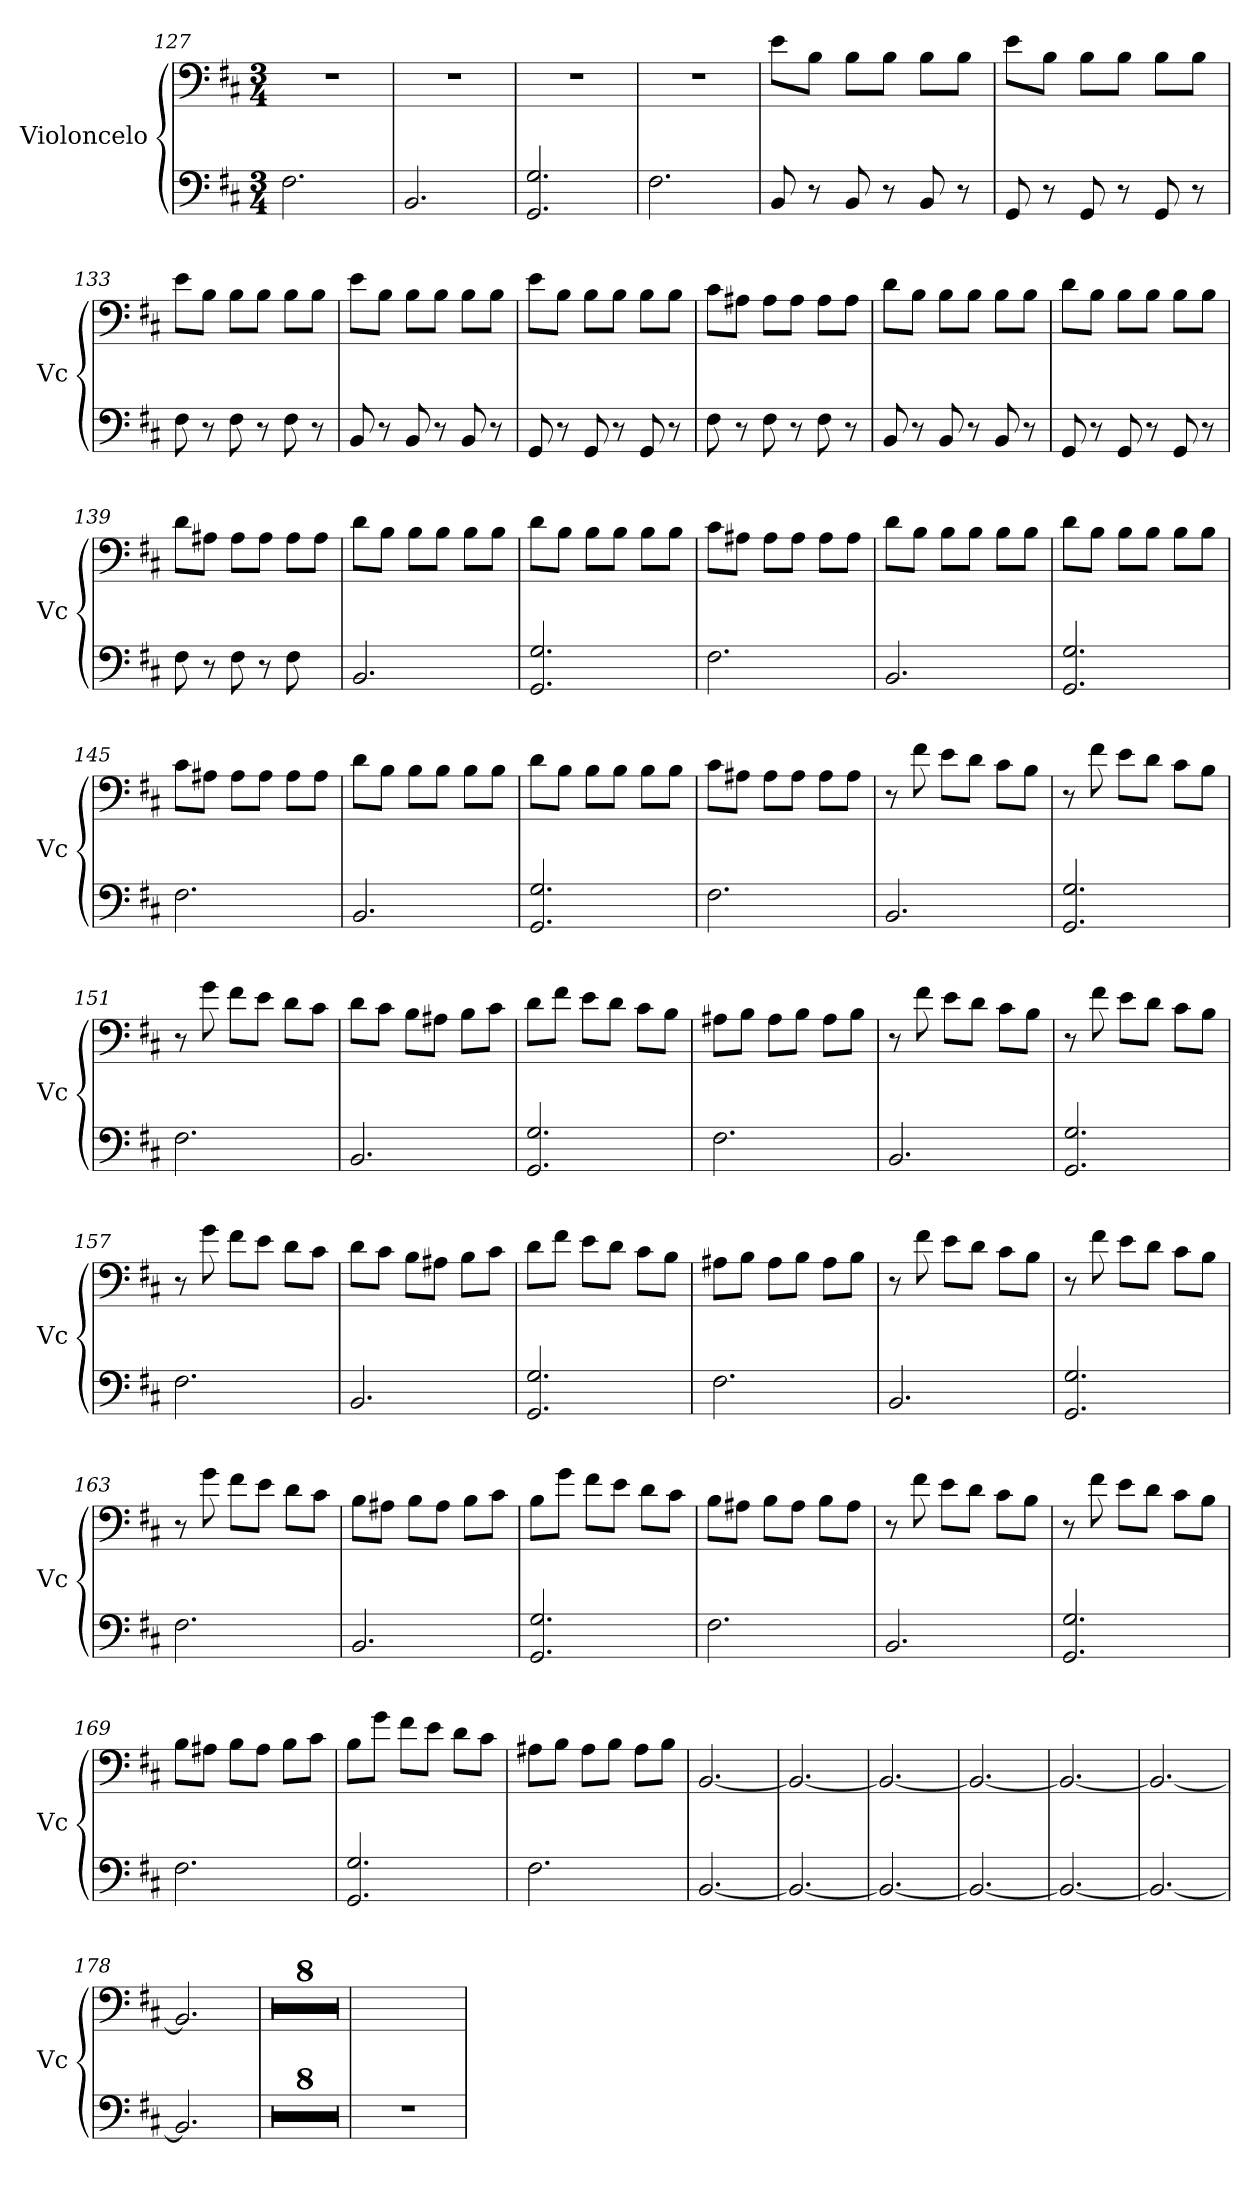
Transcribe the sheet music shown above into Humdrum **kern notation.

**kern	**kern
*part2	*part1
*staff2	*staff1
*I"Violoncelo	*I"Violoncelo
*I'Vc	*I'Vc
*clefF4	*clefF4
*k[f#c#]	*k[f#c#]
*M3/4	*M3/4
=127	=127
2.F#\	2.r
=128	=128
2.BB/	2.r
=129	=129
2.GG/ 2.G/	2.r
=130	=130
2.F#\	2.r
!!LO:LB:g=z
=131	=131
8BB/	8e\L
8r	8B\J
8BB/	8B\L
8r	8B\J
8BB/	8B\L
8r	8B\J
=132	=132
8GG/	8e\L
8r	8B\J
8GG/	8B\L
8r	8B\J
8GG/	8B\L
8r	8B\J
=133	=133
8F#\	8e\L
8r	8B\J
8F#\	8B\L
8r	8B\J
8F#\	8B\L
8r	8B\J
=134	=134
8BB/	8e\L
8r	8B\J
8BB/	8B\L
8r	8B\J
8BB/	8B\L
8r	8B\J
=135	=135
8GG/	8e\L
8r	8B\J
8GG/	8B\L
8r	8B\J
8GG/	8B\L
8r	8B\J
!!LO:LB:g=z
=136	=136
8F#\	8c#\L
8r	8A#X\J
8F#\	8A#\L
8r	8A#\J
8F#\	8A#\L
8r	8A#\J
=137	=137
8BB/	8d\L
8r	8B\J
8BB/	8B\L
8r	8B\J
8BB/	8B\L
8r	8B\J
=138	=138
8GG/	8d\L
8r	8B\J
8GG/	8B\L
8r	8B\J
8GG/	8B\L
8r	8B\J
=139	=139
8F#\	8d\L
8r	8A#X\J
8F#\	8A#\L
8r	8A#\J
8F#\	8A#\L
8ryy	8A#\J
=140	=140
2.BB/	8d\L
.	8B\J
.	8B\L
.	8B\J
.	8B\L
.	8B\J
=141	=141
2.GG/ 2.G/	8d\L
.	8B\J
.	8B\L
.	8B\J
.	8B\L
.	8B\J
!!LO:LB:g=z
=142	=142
2.F#\	8c#\L
.	8A#X\J
.	8A#\L
.	8A#\J
.	8A#\L
.	8A#\J
=143	=143
2.BB/	8d\L
.	8B\J
.	8B\L
.	8B\J
.	8B\L
.	8B\J
=144	=144
2.GG/ 2.G/	8d\L
.	8B\J
.	8B\L
.	8B\J
.	8B\L
.	8B\J
=145	=145
2.F#\	8c#\L
.	8A#X\J
.	8A#\L
.	8A#\J
.	8A#\L
.	8A#\J
=146	=146
2.BB/	8d\L
.	8B\J
.	8B\L
.	8B\J
.	8B\L
.	8B\J
=147	=147
2.GG/ 2.G/	8d\L
.	8B\J
.	8B\L
.	8B\J
.	8B\L
.	8B\J
!!LO:LB:g=z
=148	=148
2.F#\	8c#\L
.	8A#X\J
.	8A#\L
.	8A#\J
.	8A#\L
.	8A#\J
=149	=149
2.BB/	8r
.	8f#\
.	8e\L
.	8d\J
.	8c#\L
.	8B\J
=150	=150
2.GG/ 2.G/	8r
.	8f#\
.	8e\L
.	8d\J
.	8c#\L
.	8B\J
=151	=151
2.F#\	8r
.	8g\
.	8f#\L
.	8e\J
.	8d\L
.	8c#\J
=152	=152
2.BB/	8d\L
.	8c#\J
.	8B\L
.	8A#X\J
.	8B\L
.	8c#\J
!!LO:PB:g=z
=153	=153
2.GG/ 2.G/	8d\L
.	8f#\J
.	8e\L
.	8d\J
.	8c#\L
.	8B\J
=154	=154
2.F#\	8A#X\L
.	8B\J
.	8A#\L
.	8B\J
.	8A#\L
.	8B\J
=155	=155
2.BB/	8r
.	8f#\
.	8e\L
.	8d\J
.	8c#\L
.	8B\J
=156	=156
2.GG/ 2.G/	8r
.	8f#\
.	8e\L
.	8d\J
.	8c#\L
.	8B\J
=157	=157
2.F#\	8r
.	8g\
.	8f#\L
.	8e\J
.	8d\L
.	8c#\J
!!LO:LB:g=z
=158	=158
2.BB/	8d\L
.	8c#\J
.	8B\L
.	8A#X\J
.	8B\L
.	8c#\J
=159	=159
2.GG/ 2.G/	8d\L
.	8f#\J
.	8e\L
.	8d\J
.	8c#\L
.	8B\J
=160	=160
2.F#\	8A#X\L
.	8B\J
.	8A#\L
.	8B\J
.	8A#\L
.	8B\J
=161	=161
2.BB/	8r
.	8f#\
.	8e\L
.	8d\J
.	8c#\L
.	8B\J
=162	=162
2.GG/ 2.G/	8r
.	8f#\
.	8e\L
.	8d\J
.	8c#\L
.	8B\J
!!LO:LB:g=z
=163	=163
2.F#\	8r
.	8g\
.	8f#\L
.	8e\J
.	8d\L
.	8c#\J
=164	=164
2.BB/	8B\L
.	8A#X\J
.	8B\L
.	8A#\J
.	8B\L
.	8c#\J
=165	=165
2.GG/ 2.G/	8B\L
.	8g\J
.	8f#\L
.	8e\J
.	8d\L
.	8c#\J
=166	=166
2.F#\	8B\L
.	8A#X\J
.	8B\L
.	8A#\J
.	8B\L
.	8A#\J
=167	=167
2.BB/	8r
.	8f#\
.	8e\L
.	8d\J
.	8c#\L
.	8B\J
!!LO:LB:g=z
=168	=168
2.GG/ 2.G/	8r
.	8f#\
.	8e\L
.	8d\J
.	8c#\L
.	8B\J
=169	=169
2.F#\	8B\L
.	8A#X\J
.	8B\L
.	8A#\J
.	8B\L
.	8c#\J
=170	=170
2.GG/ 2.G/	8B\L
.	8g\J
.	8f#\L
.	8e\J
.	8d\L
.	8c#\J
=171	=171
2.F#\	8A#X\L
.	8B\J
.	8A#\L
.	8B\J
.	8A#\L
.	8B\J
=172	=172
[2.BB/	[2.BB/
=173	=173
2.BB/_	2.BB/_
=174	=174
2.BB/_	2.BB/_
=175	=175
2.BB/_	2.BB/_
=176	=176
2.BB/_	2.BB/_
!!LO:LB:g=z
=177	=177
2.BB/_	2.BB/_
=178	=178
2.BB/]	2.BB/]
=179	=179
2.r	2.r
=180	=180
2.r	2.r
=181	=181
2.r	2.r
=182	=182
2.r	2.r
=183	=183
2.r	2.r
=184	=184
2.r	2.r
=185	=185
2.r	2.r
=186	=186
2.r	2.r
=187	=187
2.r	2ryy
.	4ryy
=	=
*-	*-
